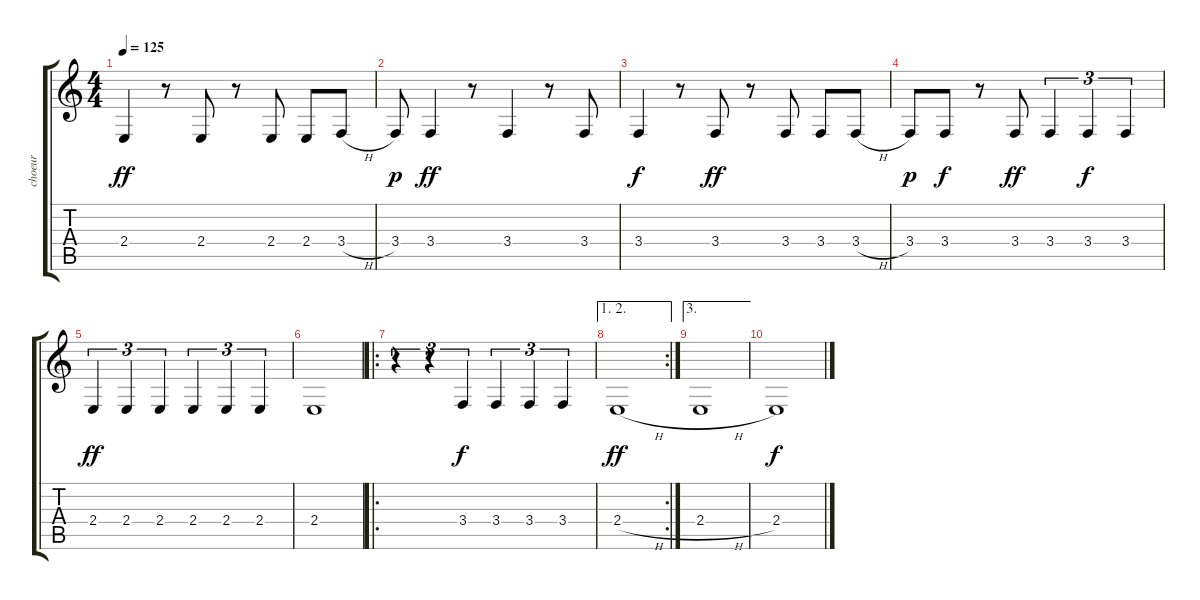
\track ("choeur" "choeur") {instrument panflute}
\staff {score tabs}
\tuning (E4 B3 G3 D3 A2 E2) {hide}
\ts (4 4)
\tempo 125
\clef g2
\ks c
2.4.4{dy ff} r.8 2.4.8 r.8 2.4.8 2.4.8 3.4{h}.8 |
3.4.8{dy p} 3.4.4{dy ff} r.8 3.4.4 r.8 3.4.8 |
3.4.4{dy f} r.8 3.4.8{dy ff} r.8 3.4.8 3.4.8 3.4{h}.8 |
3.4.8{dy p} 3.4.8{dy f} r.8 3.4.8{dy ff} 3.4.4{tu (3 2)} 3.4.4{tu (3 2) dy f} 3.4.4{tu (3 2)} |
2.4.4{tu (3 2) dy ff} 2.4.4{tu (3 2)} 2.4.4{tu (3 2)} 2.4.4{tu (3 2)} 2.4.4{tu (3 2)} 2.4.4{tu (3 2)} |
2.4.1 |
\ro
r.4{tu (3 2)} r.4{tu (3 2)} 3.4.4{tu (3 2) dy f} 3.4.4{tu (3 2)} 3.4.4{tu (3 2)} 3.4.4{tu (3 2)} |
\ae (1 2)
\rc 2
2.4{h}.1{dy ff} |
\ae 3
2.4{h}.1 |
2.4.1{dy f}
